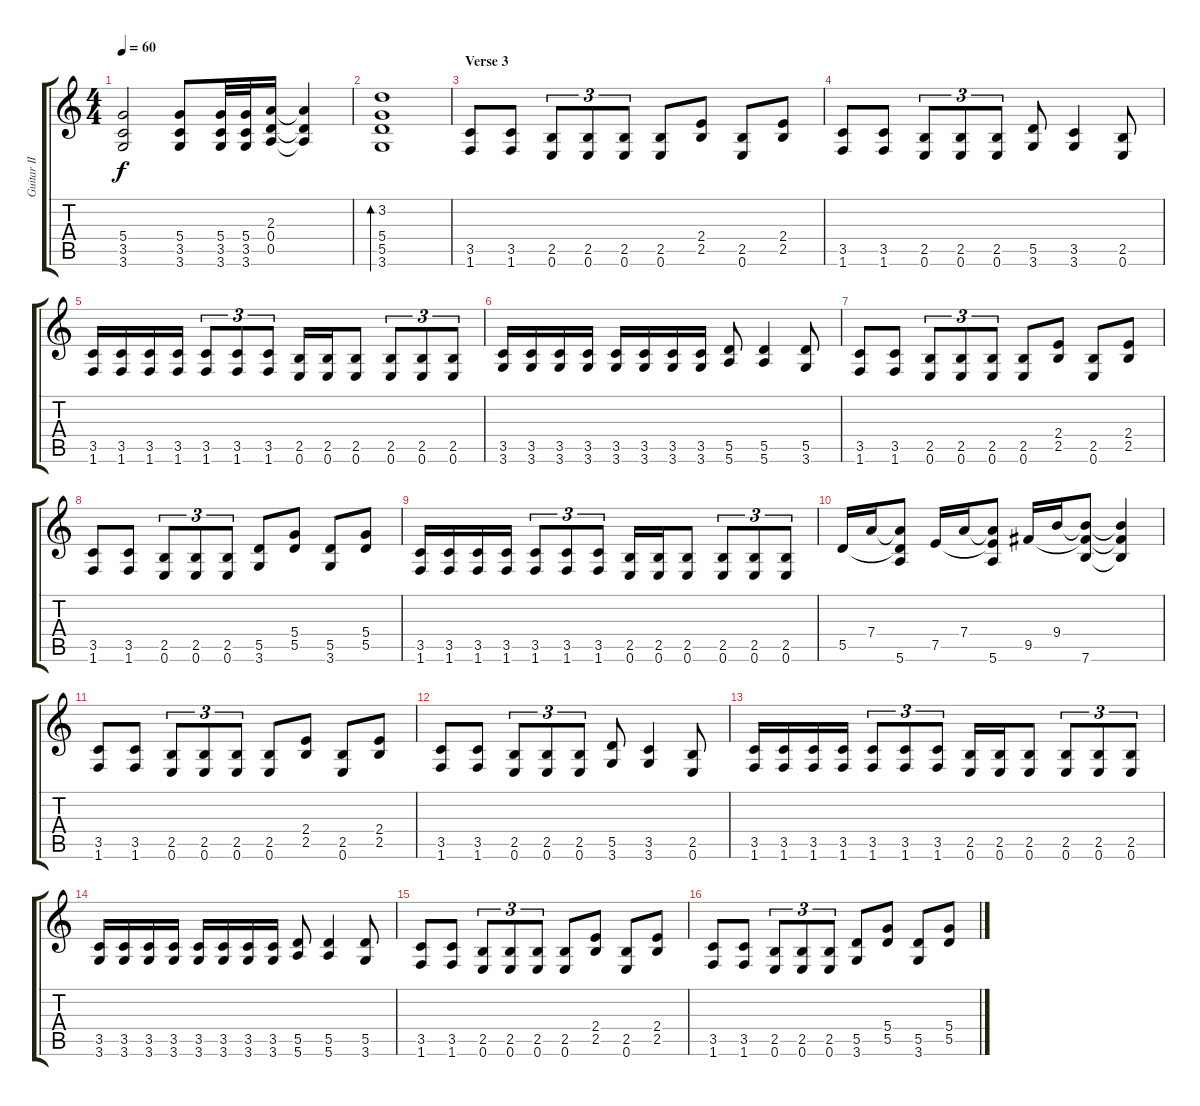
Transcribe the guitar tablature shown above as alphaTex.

\track ("Guitar II" "Guitar II") {instrument acousticguitarsteel}
\staff {score tabs}
\tuning (E4 B3 G3 D3 A2 E2) {hide}
\ts (4 4)
\tempo 60
\clef g2
\ks c
(5.4 3.5 3.6).2{dy f} (5.4 3.5 3.6).8 (5.4 3.5 3.6).32 (5.4 3.5 3.6).32 (2.3 0.4 0.5).16 (2.3{t} 0.4{t} 0.5{t}).4 |
(3.2 5.4 5.5 3.6).1{bd 240 instrument acousticguitarsteel} |
\section ("" "Verse 3")
(3.5 1.6).8 (3.5 1.6).8 (2.5 0.6).8{tu (3 2)} (2.5 0.6).8{tu (3 2)} (2.5 0.6).8{tu (3 2)} (2.5 0.6).8 (2.4 2.5).8 (2.5 0.6).8 (2.4 2.5).8 |
(3.5 1.6).8 (3.5 1.6).8 (2.5 0.6).8{tu (3 2)} (2.5 0.6).8{tu (3 2)} (2.5 0.6).8{tu (3 2)} (5.5 3.6).8 (3.5 3.6).4 (2.5 0.6).8 |
(3.5 1.6).16 (3.5 1.6).16 (3.5 1.6).16 (3.5 1.6).16 (3.5 1.6).8{tu (3 2)} (3.5 1.6).8{tu (3 2)} (3.5 1.6).8{tu (3 2)} (2.5 0.6).16 (2.5 0.6).16 (2.5 0.6).8 (2.5 0.6).8{tu (3 2)} (2.5 0.6).8{tu (3 2)} (2.5 0.6).8{tu (3 2)} |
(3.5 3.6).16 (3.5 3.6).16 (3.5 3.6).16 (3.5 3.6).16 (3.5 3.6).16 (3.5 3.6).16 (3.5 3.6).16 (3.5 3.6).16 (5.5 5.6).8 (5.5 5.6).4 (5.5 3.6).8 |
(3.5 1.6).8 (3.5 1.6).8 (2.5 0.6).8{tu (3 2)} (2.5 0.6).8{tu (3 2)} (2.5 0.6).8{tu (3 2)} (2.5 0.6).8 (2.4 2.5).8 (2.5 0.6).8 (2.4 2.5).8 |
(3.5 1.6).8 (3.5 1.6).8 (2.5 0.6).8{tu (3 2)} (2.5 0.6).8{tu (3 2)} (2.5 0.6).8{tu (3 2)} (5.5 3.6).8 (5.4 5.5).8 (5.5 3.6).8 (5.4 5.5).8 |
(3.5 1.6).16 (3.5 1.6).16 (3.5 1.6).16 (3.5 1.6).16 (3.5 1.6).8{tu (3 2)} (3.5 1.6).8{tu (3 2)} (3.5 1.6).8{tu (3 2)} (2.5 0.6).16 (2.5 0.6).16 (2.5 0.6).8 (2.5 0.6).8{tu (3 2)} (2.5 0.6).8{tu (3 2)} (2.5 0.6).8{tu (3 2)} |
5.5.16 7.4.16 (7.4{t} 5.5{t} 5.6).8 7.5.16 7.4.16 (7.4{t} 7.5{t} 5.6).8 9.5.16 9.4.16 (9.4{t} 9.5{t} 7.6).8 (9.4{t} 9.5{t} 7.6{t}).4 |
(3.5 1.6).8 (3.5 1.6).8 (2.5 0.6).8{tu (3 2)} (2.5 0.6).8{tu (3 2)} (2.5 0.6).8{tu (3 2)} (2.5 0.6).8 (2.4 2.5).8 (2.5 0.6).8 (2.4 2.5).8 |
(3.5 1.6).8 (3.5 1.6).8 (2.5 0.6).8{tu (3 2)} (2.5 0.6).8{tu (3 2)} (2.5 0.6).8{tu (3 2)} (5.5 3.6).8 (3.5 3.6).4 (2.5 0.6).8 |
(3.5 1.6).16 (3.5 1.6).16 (3.5 1.6).16 (3.5 1.6).16 (3.5 1.6).8{tu (3 2)} (3.5 1.6).8{tu (3 2)} (3.5 1.6).8{tu (3 2)} (2.5 0.6).16 (2.5 0.6).16 (2.5 0.6).8 (2.5 0.6).8{tu (3 2)} (2.5 0.6).8{tu (3 2)} (2.5 0.6).8{tu (3 2)} |
(3.5 3.6).16 (3.5 3.6).16 (3.5 3.6).16 (3.5 3.6).16 (3.5 3.6).16 (3.5 3.6).16 (3.5 3.6).16 (3.5 3.6).16 (5.5 5.6).8 (5.5 5.6).4 (5.5 3.6).8 |
(3.5 1.6).8 (3.5 1.6).8 (2.5 0.6).8{tu (3 2)} (2.5 0.6).8{tu (3 2)} (2.5 0.6).8{tu (3 2)} (2.5 0.6).8 (2.4 2.5).8 (2.5 0.6).8 (2.4 2.5).8 |
(3.5 1.6).8 (3.5 1.6).8 (2.5 0.6).8{tu (3 2)} (2.5 0.6).8{tu (3 2)} (2.5 0.6).8{tu (3 2)} (5.5 3.6).8 (5.4 5.5).8 (5.5 3.6).8 (5.4 5.5).8
